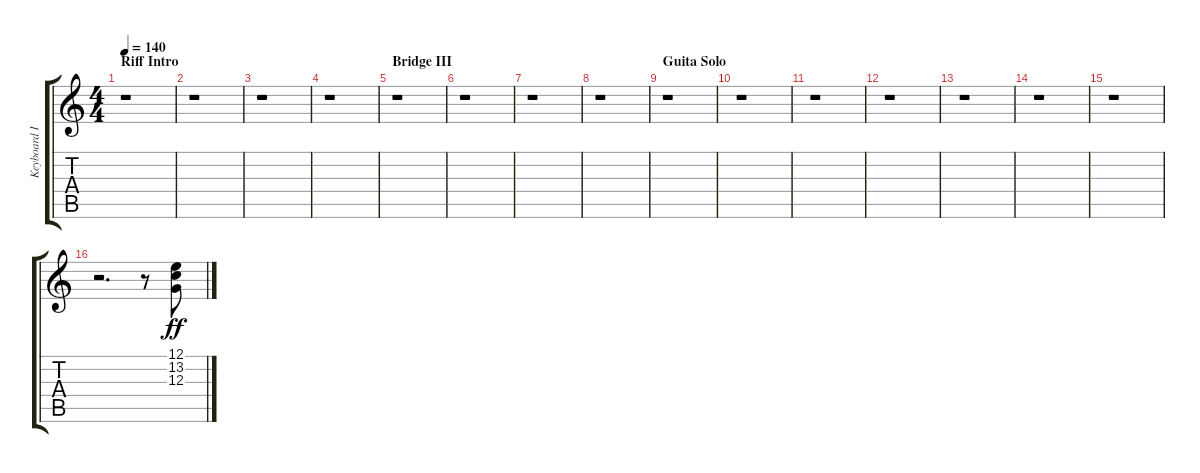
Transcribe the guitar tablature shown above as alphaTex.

\track ("Keyboard I" "Keyboard I") {instrument honkytonkpiano}
\staff {score tabs}
\tuning (E4 B3 G3 D3 A2 E2) {hide}
\ts (4 4)
\section ("" "Riff Intro")
\tempo 140
\clef g2
\ks c
r.1{dy ff} |
r.1 |
r.1 |
r.1 |
\section ("" "Bridge III")
r.1 |
r.1 |
r.1 |
r.1 |
\section ("" "Guita Solo")
r.1 |
r.1 |
r.1 |
r.1 |
r.1 |
r.1 |
r.1 |
r.2{d} r.8 (12.1 13.2 12.3).8
